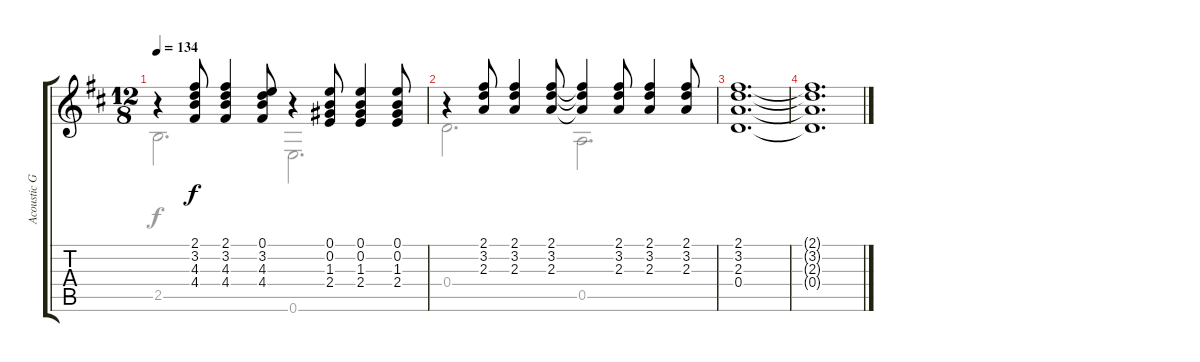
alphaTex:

\track ("Acoustic Guitar" "Acoustic G") {instrument acousticguitarsteel}
\staff {score tabs}
\tuning (E4 B3 G3 D3 A2 E2) {hide}
\voice
\ts (12 8)
\tempo 134
\clef g2
\ks d
r.4{dy f} (2.1 3.2 4.3 4.4).8 (2.1 3.2 4.3 4.4).4 (0.1 3.2 4.3 4.4).8 r.4 (0.1 0.2 1.3 2.4).8 (0.1 0.2 1.3 2.4).4 (0.1 0.2 1.3 2.4).8 |
r.4 (2.1 3.2 2.3).8 (2.1 3.2 2.3).4 (2.1 3.2 2.3).8 (2.1{t} 3.2{t} 2.3{t}).4 (2.1 3.2 2.3).8 (2.1 3.2 2.3).4 (2.1 3.2 2.3).8 |
(2.1 3.2 2.3 0.4).1{d} |
(2.1{t} 3.2{t} 2.3{t} 0.4{t}).1{d}
\voice
\clef g2
\ottava regular
\simile none
\ks d
2.5.2{d dy f} 0.6.2{d} |
0.4.2{d} 0.5.2{d} |
|
